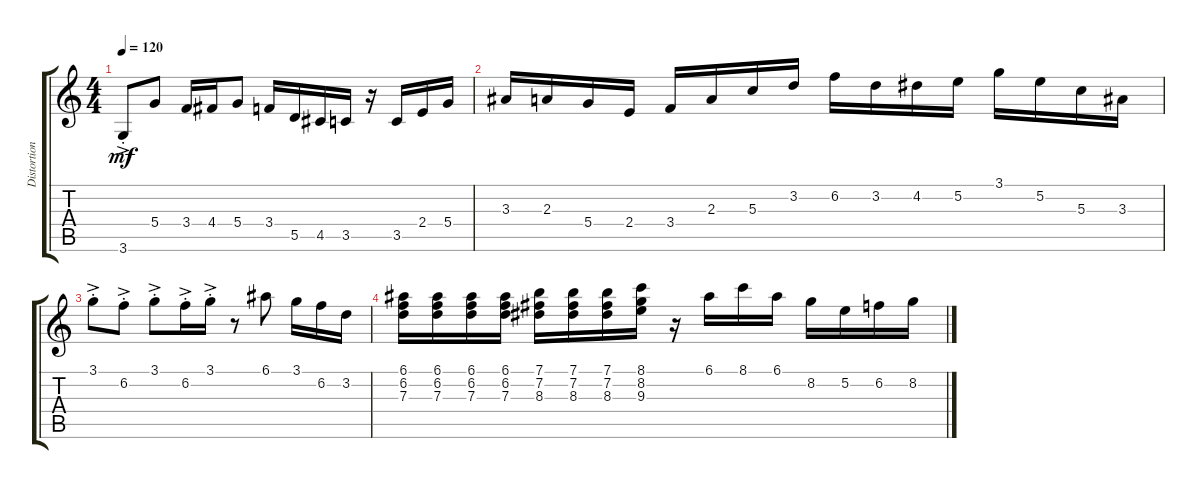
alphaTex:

\track ("Distortion Guitar" "Distortion") {instrument distortionguitar}
\staff {score tabs}
\tuning (E4 B3 G3 D3 A2 E2) {hide}
\ts (4 4)
\tempo 120
\clef g2
\ks c
3.6{ac st}.8{dy mf instrument distortionguitar} 5.4.8 3.4.16 4.4.16 5.4.8 3.4.16 5.5.16 4.5.16 3.5.16 r.16 3.5.16 2.4.16 5.4.16 |
3.3.16 2.3.16 5.4.16 2.4.16 3.4.16 2.3.16 5.3.16 3.2.16 6.2.16 3.2.16 4.2.16 5.2.16 3.1.16 5.2.16 5.3.16 3.3.16 |
3.1{ac st}.8 6.2{ac st}.8 3.1{ac st}.8 6.2{ac st}.16 3.1{ac st}.16 r.8 6.1.8 3.1.16 6.2.16 3.2.16 |
(6.1 6.2 7.3).16 (6.1 6.2 7.3).16 (6.1 6.2 7.3).16 (6.1 6.2 7.3).16 (7.1 7.2 8.3).16 (7.1 7.2 8.3).16 (7.1 7.2 8.3).16 (8.1 8.2 9.3).16 r.16 6.1.16 8.1.16 6.1.16 8.2.16 5.2.16 6.2.16 8.2.16
